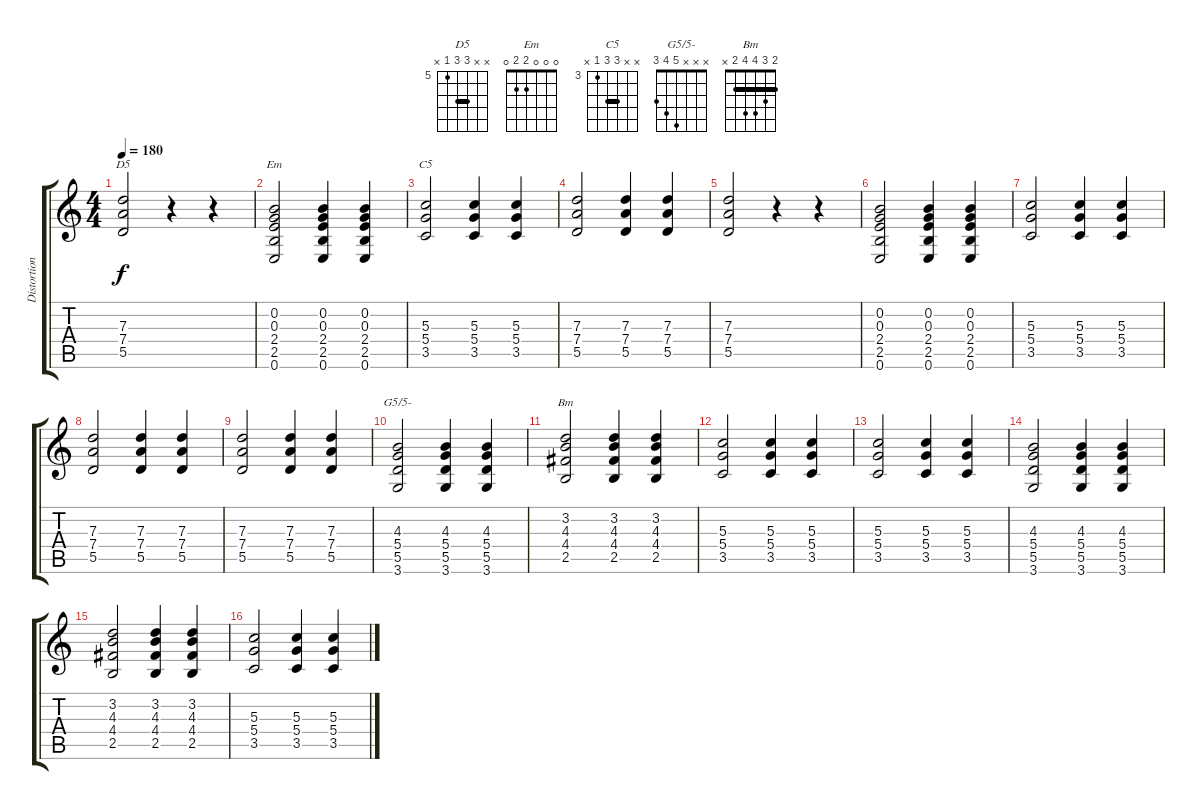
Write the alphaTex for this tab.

\track ("Distortion Guitar" "Distortion") {instrument distortionguitar}
\staff {score tabs}
\tuning (E4 B3 G3 D3 A2 E2) {hide}
\chord ("D5" x x 7 7 5 x) {firstfret 5 barre 7}
\chord ("Em" 0 0 0 2 2 0)
\chord ("C5" x x 5 5 3 x) {firstfret 3 barre 5}
\chord ("G5/5-" x x x 5 4 3)
\chord ("Bm" 2 3 4 4 2 x) {barre 2}
\ts (4 4)
\tempo 180
\clef g2
\ks c
(7.3 7.4 5.5).2{ch "D5" dy f} r.4 r.4 |
(0.2 0.3 2.4 2.5 0.6).2{ch "Em"} (0.2 0.3 2.4 2.5 0.6).4 (0.2 0.3 2.4 2.5 0.6).4 |
(5.3 5.4 3.5).2{ch "C5"} (5.3 5.4 3.5).4 (5.3 5.4 3.5).4 |
(7.3 7.4 5.5).2 (7.3 7.4 5.5).4 (7.3 7.4 5.5).4 |
(7.3 7.4 5.5).2 r.4 r.4 |
(0.2 0.3 2.4 2.5 0.6).2 (0.2 0.3 2.4 2.5 0.6).4 (0.2 0.3 2.4 2.5 0.6).4 |
(5.3 5.4 3.5).2 (5.3 5.4 3.5).4 (5.3 5.4 3.5).4 |
(7.3 7.4 5.5).2 (7.3 7.4 5.5).4 (7.3 7.4 5.5).4 |
(7.3 7.4 5.5).2 (7.3 7.4 5.5).4 (7.3 7.4 5.5).4 |
(4.3 5.4 5.5 3.6).2{ch "G5/5-"} (4.3 5.4 5.5 3.6).4 (4.3 5.4 5.5 3.6).4 |
(3.2 4.3 4.4 2.5).2{ch "Bm"} (3.2 4.3 4.4 2.5).4 (3.2 4.3 4.4 2.5).4 |
(5.3 5.4 3.5).2 (5.3 5.4 3.5).4 (5.3 5.4 3.5).4 |
(5.3 5.4 3.5).2 (5.3 5.4 3.5).4 (5.3 5.4 3.5).4 |
(4.3 5.4 5.5 3.6).2 (4.3 5.4 5.5 3.6).4 (4.3 5.4 5.5 3.6).4 |
(3.2 4.3 4.4 2.5).2 (3.2 4.3 4.4 2.5).4 (3.2 4.3 4.4 2.5).4 |
(5.3 5.4 3.5).2 (5.3 5.4 3.5).4 (5.3 5.4 3.5).4
